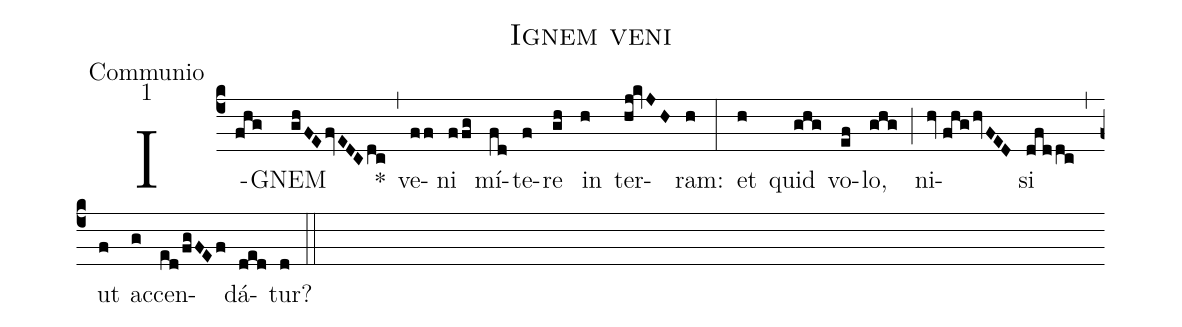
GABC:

name:Ignem veni;
office-part:Communio;
mode:1;
%%
(c4) I(fhg)GNEM(ghFE/fvEDCdc) *(,) ve(ff)ni(ffg) mí(fd)te(f)re(gh) in(h) ter(hj!kvJH)ram:(h) (:) et(h) quid(ghg) vo(ef)lo,(ghg) (;) ni(hv///fhg/hvFED)si(dfddc) (,) ut(f) ac(g)cen(ed/fgFEf)dá(ded)tur?(d) (::)
